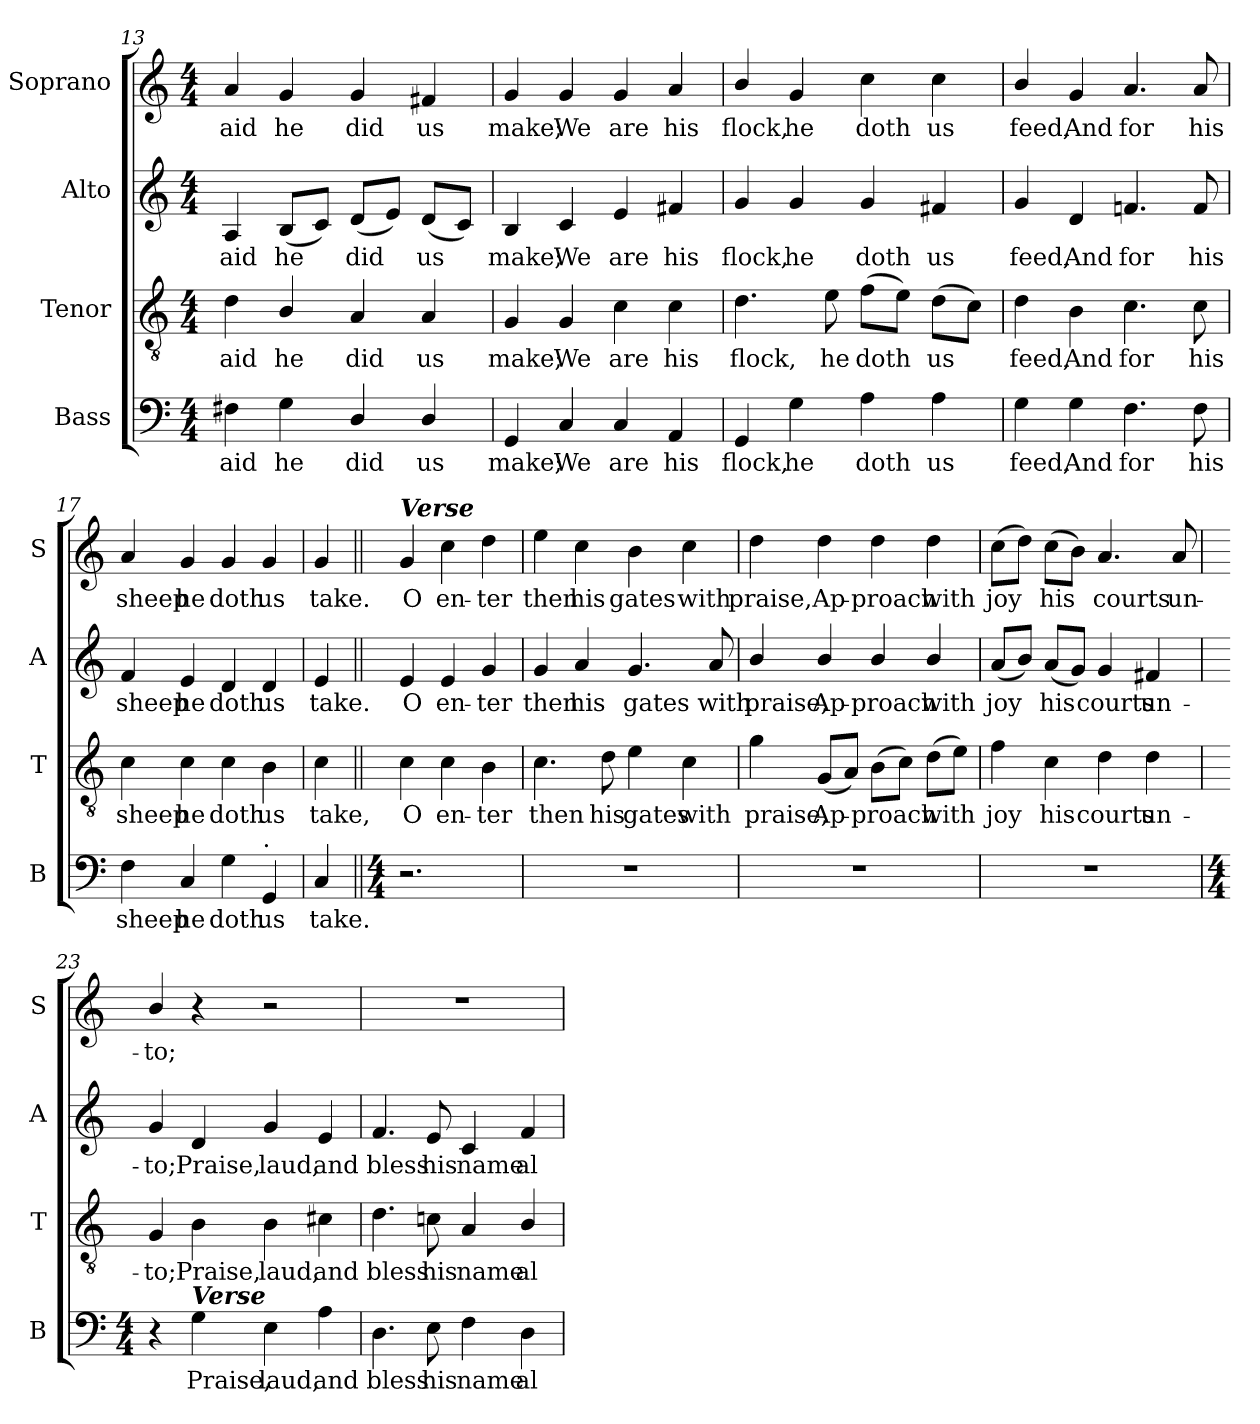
**kern	**text	**kern	**text	**kern	**text	**kern	**text
*part4	*part4	*part3	*part3	*part2	*part2	*part1	*part1
*staff4	*staff4	*staff3	*staff3	*staff2	*staff2	*staff1	*staff1
*I"Bass	*	*I"Tenor	*	*I"Alto	*	*I"Soprano	*
*I'B	*	*I'T	*	*I'A	*	*I'S	*
*clefF4	*	*clefGv2	*	*clefG2	*	*clefG2	*
*k[]	*	*k[]	*	*k[]	*	*k[]	*
*M4/4	*	*M4/4	*	*M4/4	*	*M4/4	*
=13	=13	=13	=13	=13	=13	=13	=13
!	!LO:LY:b	!	!LO:LY:b	!	!LO:LY:b	!	!LO:LY:b
4F#X\	aid	4d\	aid	4A/	aid	4a/	aid
!	!LO:LY:b	!	!LO:LY:b	!	!LO:LY:b	!	!LO:LY:b
4G\	he	4B/	he	(<8B/L	he	4g/	he
.	.	.	.	8c/J)	.	.	.
!	!LO:LY:b	!	!LO:LY:b	!	!LO:LY:b	!	!LO:LY:b
4D/	did	4A/	did	(<8d/L	did	4g/	did
.	.	.	.	8e/J)	.	.	.
!	!LO:LY:b	!	!LO:LY:b	!	!LO:LY:b	!	!LO:LY:b
4D/	us	4A/	us	(<8d/L	us	4f#X/	us
.	.	.	.	8c/J)	.	.	.
!!LO:PB:g=z
=14	=14	=14	=14	=14	=14	=14	=14
!	!LO:LY:b	!	!LO:LY:b	!	!LO:LY:b	!	!LO:LY:b
4GG/	make;	4G/	make;	4B/	make;	4g/	make;
!	!LO:LY:b	!	!LO:LY:b	!	!LO:LY:b	!	!LO:LY:b
4C/	We	4G/	We	4c/	We	4g/	We
!	!LO:LY:b	!	!LO:LY:b	!	!LO:LY:b	!	!LO:LY:b
4C/	are	4c\	are	4e/	are	4g/	are
!	!LO:LY:b	!	!LO:LY:b	!	!LO:LY:b	!	!LO:LY:b
4AA/	his	4c\	his	4f#X/	his	4a/	his
=15	=15	=15	=15	=15	=15	=15	=15
!	!LO:LY:b	!	!LO:LY:b	!	!LO:LY:b	!	!LO:LY:b
4GG/	flock,	4.d\	flock,	4g/	flock,	4b/	flock,
!	!LO:LY:b	!	!	!	!LO:LY:b	!	!LO:LY:b
4G\	he	.	.	4g/	he	4g/	he
!	!	!	!LO:LY:b	!	!	!	!
.	.	8e\	he	.	.	.	.
!	!LO:LY:b	!	!LO:LY:b	!	!LO:LY:b	!	!LO:LY:b
4A\	doth	(>8f\L	doth	4g/	doth	4cc\	doth
.	.	8e\J)	.	.	.	.	.
!	!LO:LY:b	!	!LO:LY:b	!	!LO:LY:b	!	!LO:LY:b
4A\	us	(>8d\L	us	4f#X/	us	4cc\	us
.	.	8c\J)	.	.	.	.	.
=16	=16	=16	=16	=16	=16	=16	=16
!	!LO:LY:b	!	!LO:LY:b	!	!LO:LY:b	!	!LO:LY:b
4G\	feed,	4d\	feed,	4g/	feed,	4b/	feed,
!	!LO:LY:b	!	!LO:LY:b	!	!LO:LY:b	!	!LO:LY:b
4G\	And	4B\	And	4d/	And	4g/	And
!	!LO:LY:b	!	!LO:LY:b	!	!LO:LY:b	!	!LO:LY:b
4.F\	for	4.c\	for	4.fn/	for	4.a/	for
!	!LO:LY:b	!	!LO:LY:b	!	!LO:LY:b	!	!LO:LY:b
8F\	his	8c\	his	8f/	his	8a/	his
=17	=17	=17	=17	=17	=17	=17	=17
!	!LO:LY:b	!	!LO:LY:b	!	!LO:LY:b	!	!LO:LY:b
4F\	sheep	4c\	sheep	4f/	sheep	4a/	sheep
!	!LO:LY:b	!	!LO:LY:b	!	!LO:LY:b	!	!LO:LY:b
4C/	he	4c\	he	4e/	he	4g/	he
!	!LO:LY:b	!	!LO:LY:b	!	!LO:LY:b	!	!LO:LY:b
4G\	doth	4c\	doth	4d/	doth	4g/	doth
!LO:TX:a:t=.	!	!	!	!	!	!	!
!	!LO:LY:b	!	!LO:LY:b	!	!LO:LY:b	!	!LO:LY:b
4GG/	us	4B\	us	4d/	us	4g/	us
=18	=18	=18	=18	=18	=18	=18	=18
!	!LO:LY:b	!	!LO:LY:b	!	!LO:LY:b	!	!LO:LY:b
4C/	take.	4c\	take,	4e/	take.	4g/	take.
!!LO:LB:g=z
=19||	=19||	=19||	=19||	=19||	=19||	=19||	=19||
*M4/4	*	*	*	*	*	*	*
!	!	!	!	!	!	!LO:TX:a:Bi:t=Verse	!
!	!	!	!LO:LY:b	!	!LO:LY:b	!	!LO:LY:b
2.r	.	4c\	O	4e/	O	4g/	O
!	!	!	!LO:LY:b	!	!LO:LY:b	!	!LO:LY:b
.	.	4c\	en-	4e/	en-	4cc\	en-
!	!	!	!LO:LY:b	!	!LO:LY:b	!	!LO:LY:b
.	.	4B\	-ter	4g/	-ter	4dd\	-ter
=20	=20	=20	=20	=20	=20	=20	=20
!	!	!	!LO:LY:b	!	!LO:LY:b	!	!LO:LY:b
1r	.	4.c\	then	4g/	then	4ee\	then
!	!	!	!	!	!LO:LY:b	!	!LO:LY:b
.	.	.	.	4a/	his	4cc\	his
!	!	!	!LO:LY:b	!	!	!	!
.	.	8d\	his	.	.	.	.
!	!	!	!LO:LY:b	!	!LO:LY:b	!	!LO:LY:b
.	.	4e\	gates	4.g/	gates	4b\	gates
!	!	!	!LO:LY:b	!	!	!	!LO:LY:b
.	.	4c\	with	.	.	4cc\	with
!	!	!	!	!	!LO:LY:b	!	!
.	.	.	.	8a/	with	.	.
=21	=21	=21	=21	=21	=21	=21	=21
!	!	!	!LO:LY:b	!	!LO:LY:b	!	!LO:LY:b
1r	.	4g\	praise,	4b/	praise,	4dd\	praise,
!	!	!	!LO:LY:b	!	!LO:LY:b	!	!LO:LY:b
.	.	(<8G/L	Ap-	4b/	Ap-	4dd\	Ap-
.	.	8A/J)	.	.	.	.	.
!	!	!	!LO:LY:b	!	!LO:LY:b	!	!LO:LY:b
.	.	(>8B\L	proach	4b/	-proach	4dd\	-proach
.	.	8c\J)	.	.	.	.	.
!	!	!	!LO:LY:b	!	!LO:LY:b	!	!LO:LY:b
.	.	(>8d\L	with	4b/	with	4dd\	with
.	.	8e\J)	.	.	.	.	.
=22	=22	=22	=22	=22	=22	=22	=22
!	!	!	!LO:LY:b	!	!LO:LY:b	!	!LO:LY:b
1r	.	4f\	joy	(<8a/L	joy	(>8cc\L	joy
.	.	.	.	8b/J)	.	8dd\J)	.
!	!	!	!LO:LY:b	!	!LO:LY:b	!	!LO:LY:b
.	.	4c\	his	(<8a/L	his	(>8cc\L	his
.	.	.	.	8g/J)	.	8b\J)	.
!	!	!	!LO:LY:b	!	!LO:LY:b	!	!LO:LY:b
.	.	4d\	courts	4g/	courts	4.a/	courts
!	!	!	!LO:LY:b	!	!LO:LY:b	!	!
.	.	4d\	un-	4f#X/	un-	.	.
!	!	!	!	!	!	!	!LO:LY:b
.	.	.	.	.	.	8a/	un-
!!LO:LB:g=z
=23	=23	=23	=23	=23	=23	=23	=23
*M4/4	*	*	*	*	*	*	*
!	!	!	!LO:LY:b	!	!LO:LY:b	!	!LO:LY:b
4r	.	4G/	-to;	4g/	-to;	4b/	-to;
!LO:TX:a:Bi:t=Verse	!	!	!	!	!	!	!
!	!LO:LY:b	!	!LO:LY:b	!	!LO:LY:b	!	!
4G\	Praise,	4B\	Praise,	4d/	Praise,	4r	.
!	!LO:LY:b	!	!LO:LY:b	!	!LO:LY:b	!	!
4E\	laud,	4B\	laud,	4g/	laud,	2r	.
!	!LO:LY:b	!	!LO:LY:b	!	!LO:LY:b	!	!
4A\	and	4c#X\	and	4e/	and	.	.
=24	=24	=24	=24	=24	=24	=24	=24
!	!LO:LY:b	!	!LO:LY:b	!	!LO:LY:b	!	!
4.D\	bless	4.d\	bless	4.f/	bless	1r	.
!	!LO:LY:b	!	!LO:LY:b	!	!LO:LY:b	!	!
8E\	his	8cn\	his	8e/	his	.	.
!	!LO:LY:b	!	!LO:LY:b	!	!LO:LY:b	!	!
4F\	name	4A/	name	4c/	name	.	.
!	!LO:LY:b	!	!LO:LY:b	!	!LO:LY:b	!	!
4D\	al-	4B/	al-	4f/	al-	.	.
=	=	=	=	=	=	=	=
*-	*-	*-	*-	*-	*-	*-	*-
